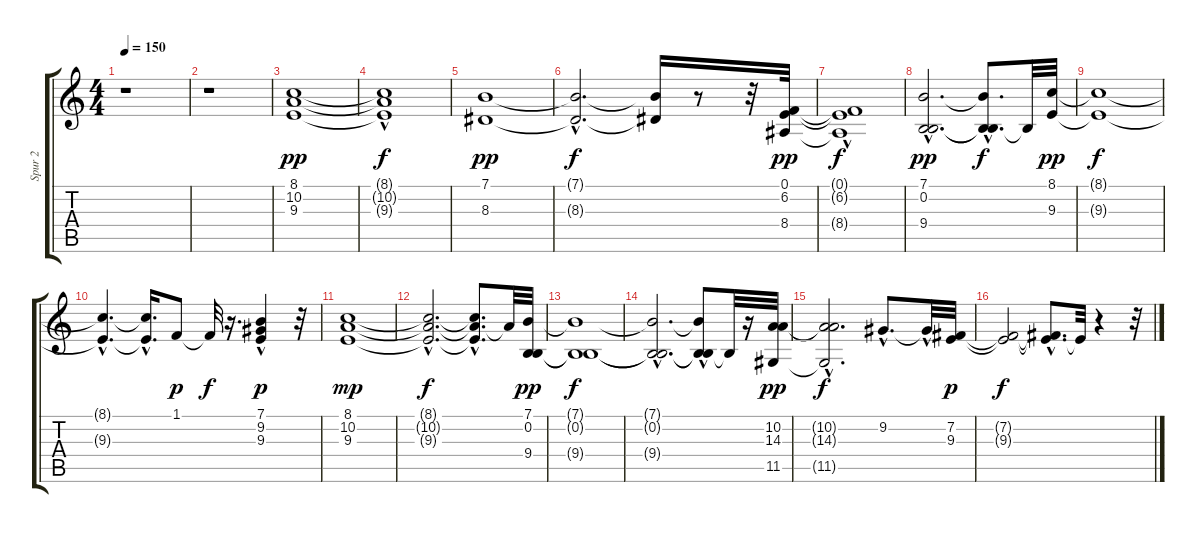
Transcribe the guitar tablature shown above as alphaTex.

\track ("Spur 2" "Spur 2") {instrument pad8sweep}
\staff {score tabs}
\tuning (E4 B3 G3 D3 A2 E2) {hide}
\ts (4 4)
\tempo 150
\clef g2
\ks c
r.1{dy f} |
r.1 |
(8.1 10.2 9.3).1{dy pp} |
(8.1{t} 10.2{hac t} 9.3{t}).1{dy f} |
(7.1 8.3).1{dy pp} |
(7.1{hac t} 8.3{hac t}).2{d dy f} (7.1{t} 8.3{t}).16 r.8 r.32 (0.1 6.2 8.4).32{dy pp} |
(0.1{hac t} 6.2{t} 8.4{hac t}).1{dy f} |
(7.1{hac} 0.2{hac} 9.4{hac}).2{d dy pp} (7.1{hac t} 0.2{hac t} 9.4{t}).8{d dy f} 0.2{t}.32 (8.1 9.3).32{dy pp} |
(8.1{t} 9.3{t}).1{dy f} |
(8.1{hac t} 9.3{hac t}).4{d} (8.1{t} 9.3{hac t}).16{d} 1.1.8{dy p} 1.1{t}.32{dy f} r.16{d} (7.1{hac} 9.2 9.3).4{dy p} r.32 |
(8.1 10.2 9.3).1{dy mp} |
(8.1{hac t} 10.2{hac t} 9.3{hac t}).2{d dy f} (8.1{t} 10.2{hac t} 9.3{hac t}).8{d} 10.2{t}.32 (7.1 0.2 9.4).32{dy pp} |
(7.1{t} 0.2{t} 9.4{t}).1{dy f} |
(7.1{hac t} 0.2{hac t} 9.4{hac t}).2{d} (7.1{t} 0.2{hac t} 9.4{t}).8 9.4{t}.32 r.16 (10.2 14.3 11.5).32{dy pp} |
(10.2{t} 14.3{t} 11.5{hac t}).2{d dy f} 9.2{hac}.8{d} 9.2{hac t}.32 (7.2 9.3).32{dy p} |
(7.2{t} 9.3{t}).2{dy f} (7.2{t} 9.3{hac t}).8{d} 9.3{t}.32 r.4 r.32
